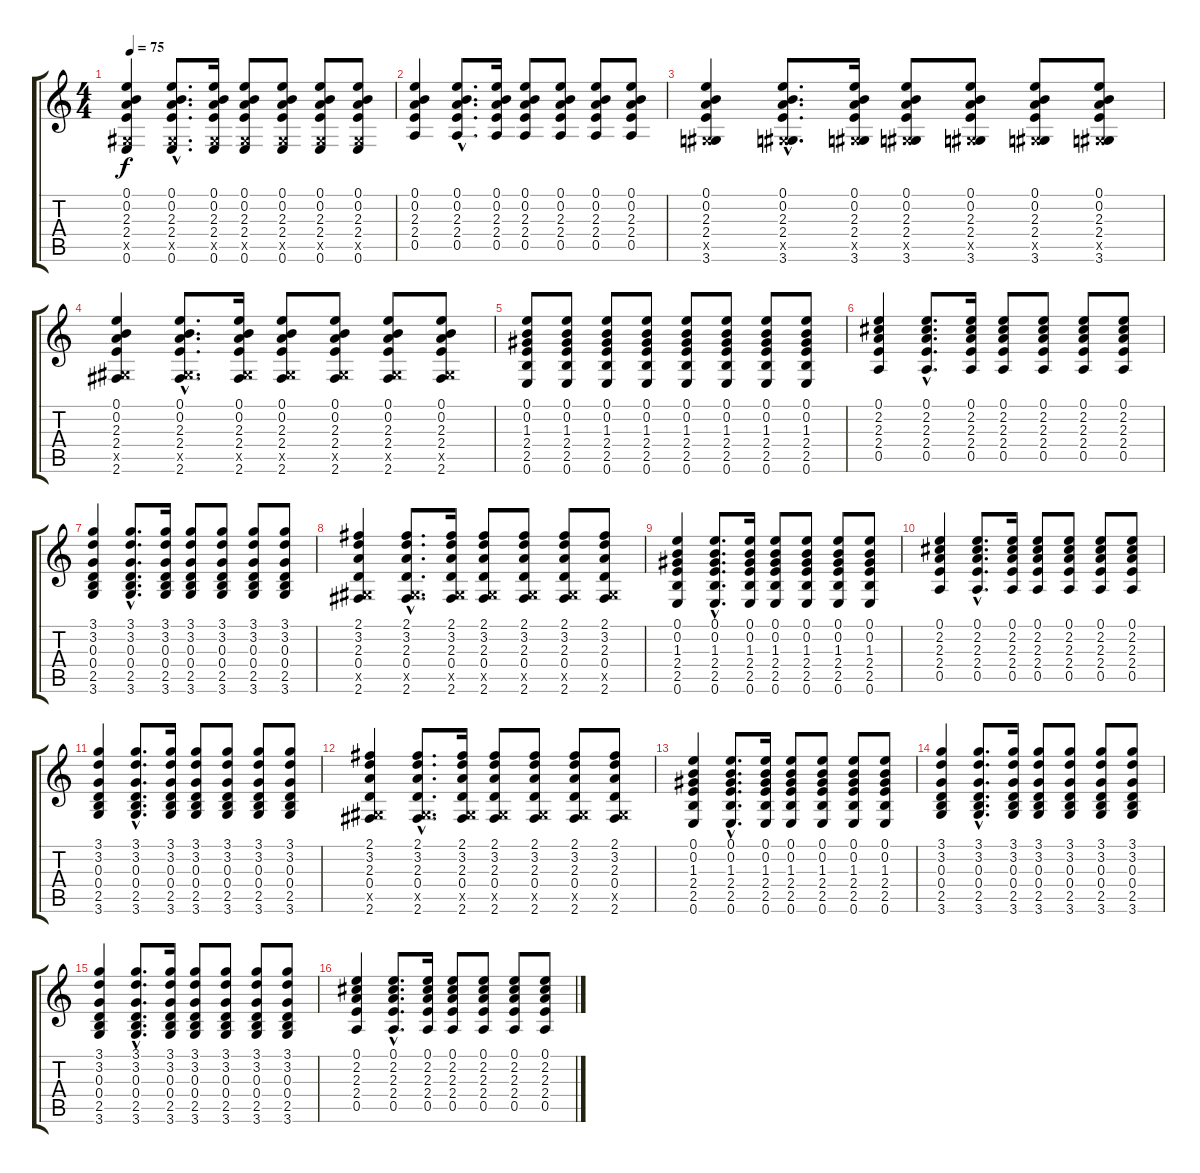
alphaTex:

\track "" {instrument acousticguitarsteel}
\staff {score tabs}
\tuning (E4 B3 G3 D3 A2 E2) {hide}
\ts (4 4)
\tempo 75
\clef g2
\ks c
(0.1 0.2 2.3 2.4 -1.5{x} 0.6).4{dy f} (0.1{hac} 0.2{hac} 2.3{hac} 2.4{hac} -1.5{hac x} 0.6{hac}).8{d} (0.1 0.2 2.3 2.4 -1.5{x} 0.6).16 (0.1 0.2 2.3 2.4 -1.5{x} 0.6).8 (0.1 0.2 2.3 2.4 -1.5{x} 0.6).8 (0.1 0.2 2.3 2.4 -1.5{x} 0.6).8 (0.1 0.2 2.3 2.4 -1.5{x} 0.6).8 |
(0.1 0.2 2.3 2.4 0.5).4 (0.1{hac} 0.2{hac} 2.3{hac} 2.4{hac} 0.5{hac}).8{d} (0.1 0.2 2.3 2.4 0.5).16 (0.1 0.2 2.3 2.4 0.5).8 (0.1 0.2 2.3 2.4 0.5).8 (0.1 0.2 2.3 2.4 0.5).8 (0.1 0.2 2.3 2.4 0.5).8 |
(0.1 0.2 2.3 2.4 -1.5{x} 3.6).4 (0.1{hac} 0.2{hac} 2.3{hac} 2.4{hac} -1.5{hac x} 3.6{hac}).8{d} (0.1 0.2 2.3 2.4 -1.5{x} 3.6).16 (0.1 0.2 2.3 2.4 -1.5{x} 3.6).8 (0.1 0.2 2.3 2.4 -1.5{x} 3.6).8 (0.1 0.2 2.3 2.4 -1.5{x} 3.6).8 (0.1 0.2 2.3 2.4 -1.5{x} 3.6).8 |
(0.1 0.2 2.3 2.4 -1.5{x} 2.6).4 (0.1{hac} 0.2{hac} 2.3{hac} 2.4{hac} -1.5{hac x} 2.6{hac}).8{d} (0.1 0.2 2.3 2.4 -1.5{x} 2.6).16 (0.1 0.2 2.3 2.4 -1.5{x} 2.6).8 (0.1 0.2 2.3 2.4 -1.5{x} 2.6).8 (0.1 0.2 2.3 2.4 -1.5{x} 2.6).8 (0.1 0.2 2.3 2.4 -1.5{x} 2.6).8 |
(0.1 0.2 1.3 2.4 2.5 0.6).8 (0.1 0.2 1.3 2.4 2.5 0.6).8 (0.1 0.2 1.3 2.4 2.5 0.6).8 (0.1 0.2 1.3 2.4 2.5 0.6).8 (0.1 0.2 1.3 2.4 2.5 0.6).8 (0.1 0.2 1.3 2.4 2.5 0.6).8 (0.1 0.2 1.3 2.4 2.5 0.6).8 (0.1 0.2 1.3 2.4 2.5 0.6).8 |
(0.1 2.2 2.3 2.4 0.5).4 (0.1{hac} 2.2{hac} 2.3{hac} 2.4{hac} 0.5{hac}).8{d} (0.1 2.2 2.3 2.4 0.5).16 (0.1 2.2 2.3 2.4 0.5).8 (0.1 2.2 2.3 2.4 0.5).8 (0.1 2.2 2.3 2.4 0.5).8 (0.1 2.2 2.3 2.4 0.5).8 |
(3.1 3.2 0.3 0.4 2.5 3.6).4 (3.1{hac} 3.2{hac} 0.3{hac} 0.4{hac} 2.5{hac} 3.6{hac}).8{d} (3.1 3.2 0.3 0.4 2.5 3.6).16 (3.1 3.2 0.3 0.4 2.5 3.6).8 (3.1 3.2 0.3 0.4 2.5 3.6).8 (3.1 3.2 0.3 0.4 2.5 3.6).8 (3.1 3.2 0.3 0.4 2.5 3.6).8 |
(2.1 3.2 2.3 0.4 -1.5{x} 2.6).4 (2.1{hac} 3.2{hac} 2.3{hac} 0.4{hac} -1.5{hac x} 2.6{hac}).8{d} (2.1 3.2 2.3 0.4 -1.5{x} 2.6).16 (2.1 3.2 2.3 0.4 -1.5{x} 2.6).8 (2.1 3.2 2.3 0.4 -1.5{x} 2.6).8 (2.1 3.2 2.3 0.4 -1.5{x} 2.6).8 (2.1 3.2 2.3 0.4 -1.5{x} 2.6).8 |
(0.1 0.2 1.3 2.4 2.5 0.6).4 (0.1{hac} 0.2{hac} 1.3{hac} 2.4{hac} 2.5{hac} 0.6{hac}).8{d} (0.1 0.2 1.3 2.4 2.5 0.6).16 (0.1 0.2 1.3 2.4 2.5 0.6).8 (0.1 0.2 1.3 2.4 2.5 0.6).8 (0.1 0.2 1.3 2.4 2.5 0.6).8 (0.1 0.2 1.3 2.4 2.5 0.6).8 |
(0.1 2.2 2.3 2.4 0.5).4 (0.1{hac} 2.2{hac} 2.3{hac} 2.4{hac} 0.5{hac}).8{d} (0.1 2.2 2.3 2.4 0.5).16 (0.1 2.2 2.3 2.4 0.5).8 (0.1 2.2 2.3 2.4 0.5).8 (0.1 2.2 2.3 2.4 0.5).8 (0.1 2.2 2.3 2.4 0.5).8 |
(3.1 3.2 0.3 0.4 2.5 3.6).4 (3.1{hac} 3.2{hac} 0.3{hac} 0.4{hac} 2.5{hac} 3.6{hac}).8{d} (3.1 3.2 0.3 0.4 2.5 3.6).16 (3.1 3.2 0.3 0.4 2.5 3.6).8 (3.1 3.2 0.3 0.4 2.5 3.6).8 (3.1 3.2 0.3 0.4 2.5 3.6).8 (3.1 3.2 0.3 0.4 2.5 3.6).8 |
(2.1 3.2 2.3 0.4 -1.5{x} 2.6).4 (2.1{hac} 3.2{hac} 2.3{hac} 0.4{hac} -1.5{hac x} 2.6{hac}).8{d} (2.1 3.2 2.3 0.4 -1.5{x} 2.6).16 (2.1 3.2 2.3 0.4 -1.5{x} 2.6).8 (2.1 3.2 2.3 0.4 -1.5{x} 2.6).8 (2.1 3.2 2.3 0.4 -1.5{x} 2.6).8 (2.1 3.2 2.3 0.4 -1.5{x} 2.6).8 |
(0.1 0.2 1.3 2.4 2.5 0.6).4 (0.1{hac} 0.2{hac} 1.3{hac} 2.4{hac} 2.5{hac} 0.6{hac}).8{d} (0.1 0.2 1.3 2.4 2.5 0.6).16 (0.1 0.2 1.3 2.4 2.5 0.6).8 (0.1 0.2 1.3 2.4 2.5 0.6).8 (0.1 0.2 1.3 2.4 2.5 0.6).8 (0.1 0.2 1.3 2.4 2.5 0.6).8 |
(3.1 3.2 0.3 0.4 2.5 3.6).4 (3.1{hac} 3.2{hac} 0.3{hac} 0.4{hac} 2.5{hac} 3.6{hac}).8{d} (3.1 3.2 0.3 0.4 2.5 3.6).16 (3.1 3.2 0.3 0.4 2.5 3.6).8 (3.1 3.2 0.3 0.4 2.5 3.6).8 (3.1 3.2 0.3 0.4 2.5 3.6).8 (3.1 3.2 0.3 0.4 2.5 3.6).8 |
(3.1 3.2 0.3 0.4 2.5 3.6).4 (3.1{hac} 3.2{hac} 0.3{hac} 0.4{hac} 2.5{hac} 3.6{hac}).8{d} (3.1 3.2 0.3 0.4 2.5 3.6).16 (3.1 3.2 0.3 0.4 2.5 3.6).8 (3.1 3.2 0.3 0.4 2.5 3.6).8 (3.1 3.2 0.3 0.4 2.5 3.6).8 (3.1 3.2 0.3 0.4 2.5 3.6).8 |
(0.1 2.2 2.3 2.4 0.5).4 (0.1{hac} 2.2{hac} 2.3{hac} 2.4{hac} 0.5{hac}).8{d} (0.1 2.2 2.3 2.4 0.5).16 (0.1 2.2 2.3 2.4 0.5).8 (0.1 2.2 2.3 2.4 0.5).8 (0.1 2.2 2.3 2.4 0.5).8 (0.1 2.2 2.3 2.4 0.5).8
